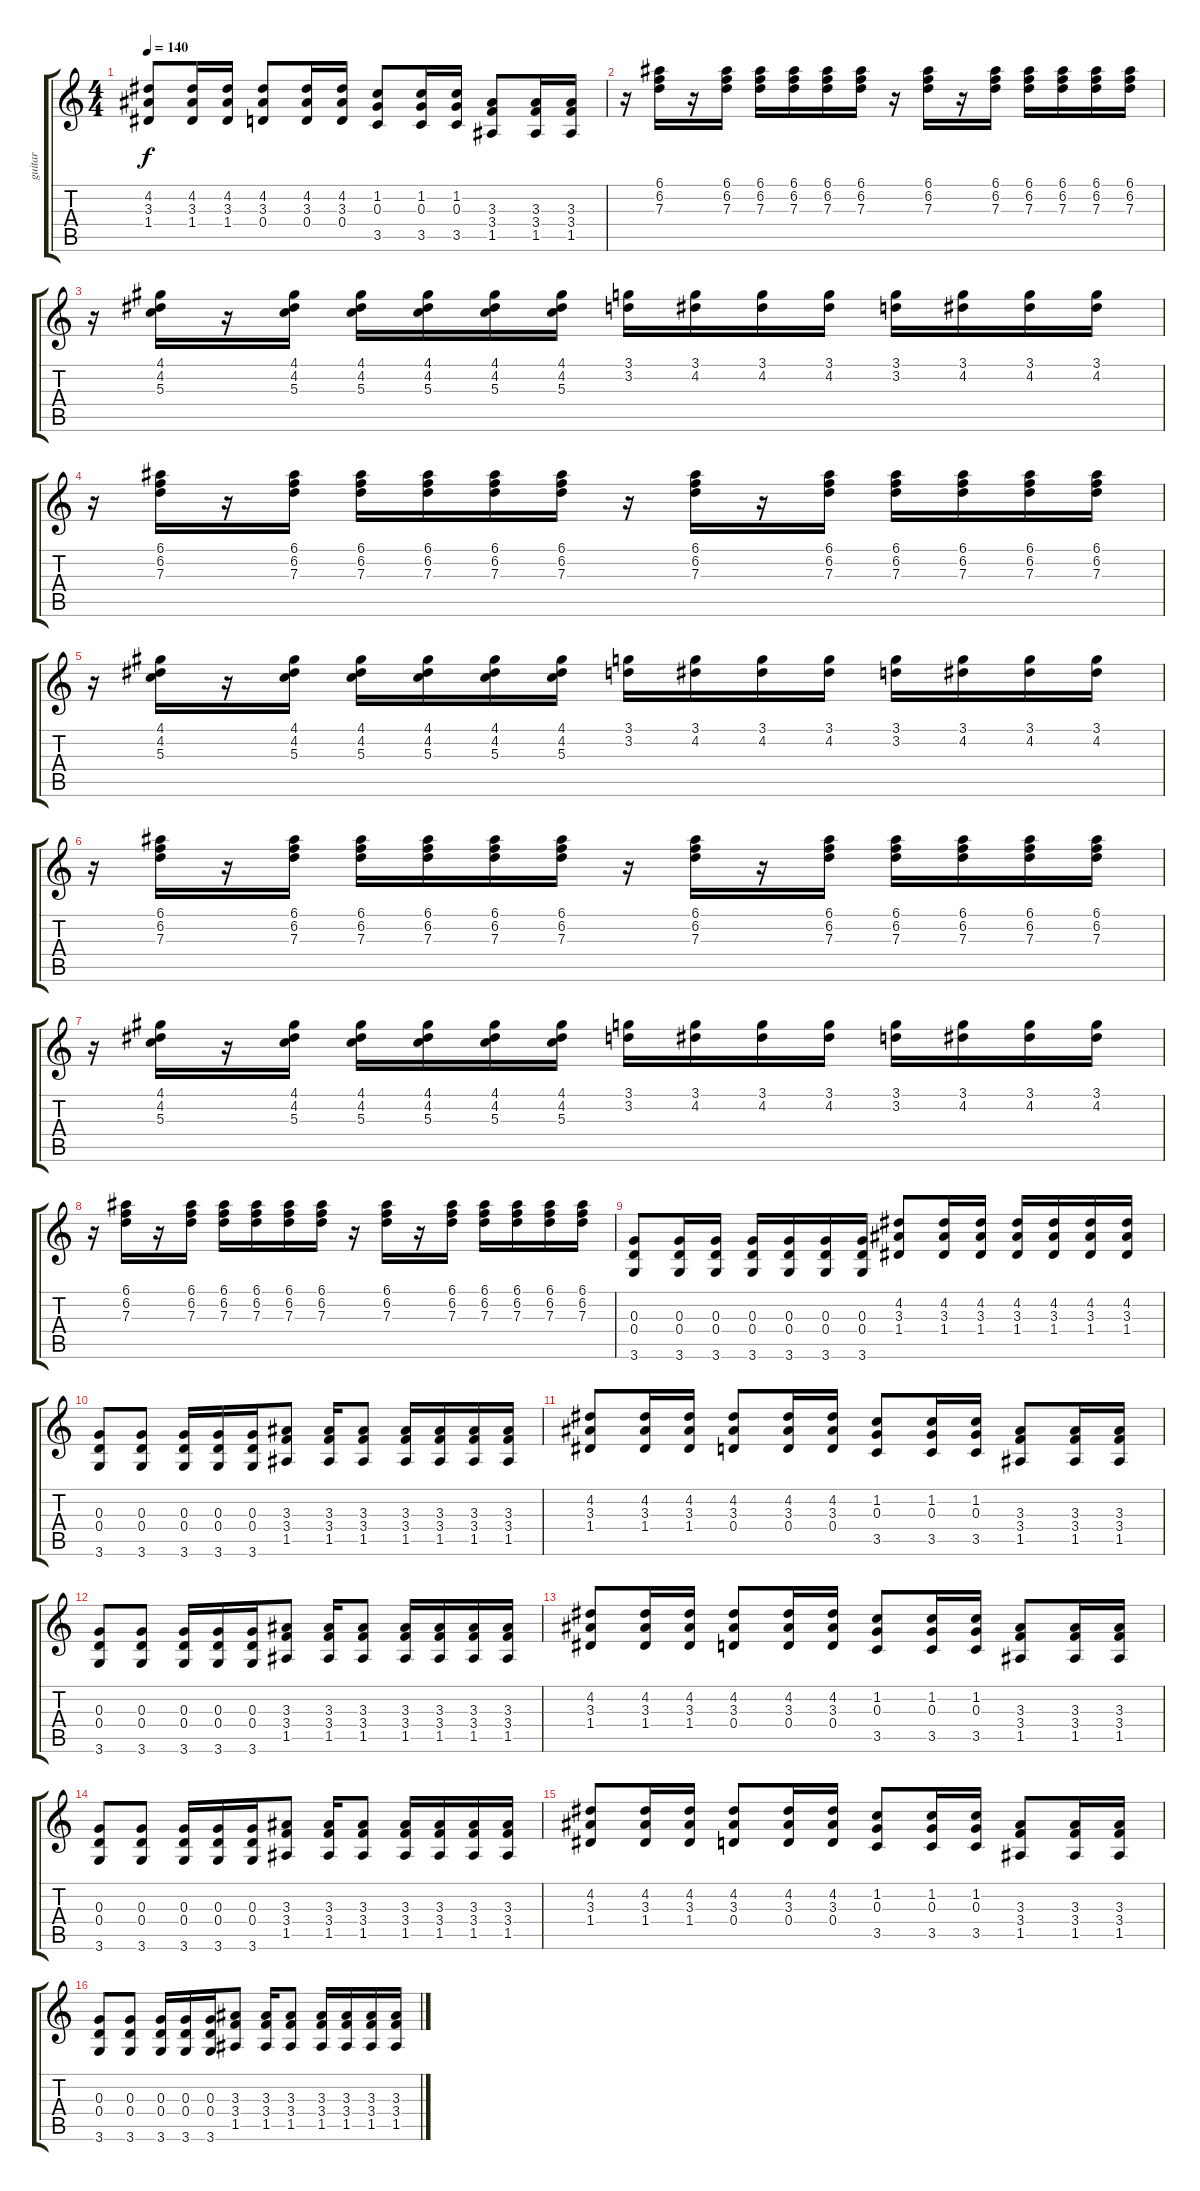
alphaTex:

\track ("guitar" "guitar") {instrument overdrivenguitar}
\staff {score tabs}
\tuning (E4 B3 G3 D3 A2 E2) {hide}
\ts (4 4)
\tempo 140
\clef g2
\ks c
(4.2 3.3 1.4).8{dy f} (4.2 3.3 1.4).16 (4.2 3.3 1.4).16 (4.2 3.3 0.4).8 (4.2 3.3 0.4).16 (4.2 3.3 0.4).16 (1.2 0.3 3.5).8 (1.2 0.3 3.5).16 (1.2 0.3 3.5).16 (3.3 3.4 1.5).8 (3.3 3.4 1.5).16 (3.3 3.4 1.5).16 |
r.16 (6.1 6.2 7.3).16 r.16 (6.1 6.2 7.3).16 (6.1 6.2 7.3).16 (6.1 6.2 7.3).16 (6.1 6.2 7.3).16 (6.1 6.2 7.3).16 r.16 (6.1 6.2 7.3).16 r.16 (6.1 6.2 7.3).16 (6.1 6.2 7.3).16 (6.1 6.2 7.3).16 (6.1 6.2 7.3).16 (6.1 6.2 7.3).16 |
r.16 (4.1 4.2 5.3).16 r.16 (4.1 4.2 5.3).16 (4.1 4.2 5.3).16 (4.1 4.2 5.3).16 (4.1 4.2 5.3).16 (4.1 4.2 5.3).16 (3.1 3.2).16 (3.1 4.2).16 (3.1 4.2).16 (3.1 4.2).16 (3.1 3.2).16 (3.1 4.2).16 (3.1 4.2).16 (3.1 4.2).16 |
r.16 (6.1 6.2 7.3).16 r.16 (6.1 6.2 7.3).16 (6.1 6.2 7.3).16 (6.1 6.2 7.3).16 (6.1 6.2 7.3).16 (6.1 6.2 7.3).16 r.16 (6.1 6.2 7.3).16 r.16 (6.1 6.2 7.3).16 (6.1 6.2 7.3).16 (6.1 6.2 7.3).16 (6.1 6.2 7.3).16 (6.1 6.2 7.3).16 |
r.16 (4.1 4.2 5.3).16 r.16 (4.1 4.2 5.3).16 (4.1 4.2 5.3).16 (4.1 4.2 5.3).16 (4.1 4.2 5.3).16 (4.1 4.2 5.3).16 (3.1 3.2).16 (3.1 4.2).16 (3.1 4.2).16 (3.1 4.2).16 (3.1 3.2).16 (3.1 4.2).16 (3.1 4.2).16 (3.1 4.2).16 |
r.16 (6.1 6.2 7.3).16 r.16 (6.1 6.2 7.3).16 (6.1 6.2 7.3).16 (6.1 6.2 7.3).16 (6.1 6.2 7.3).16 (6.1 6.2 7.3).16 r.16 (6.1 6.2 7.3).16 r.16 (6.1 6.2 7.3).16 (6.1 6.2 7.3).16 (6.1 6.2 7.3).16 (6.1 6.2 7.3).16 (6.1 6.2 7.3).16 |
r.16 (4.1 4.2 5.3).16 r.16 (4.1 4.2 5.3).16 (4.1 4.2 5.3).16 (4.1 4.2 5.3).16 (4.1 4.2 5.3).16 (4.1 4.2 5.3).16 (3.1 3.2).16 (3.1 4.2).16 (3.1 4.2).16 (3.1 4.2).16 (3.1 3.2).16 (3.1 4.2).16 (3.1 4.2).16 (3.1 4.2).16 |
r.16 (6.1 6.2 7.3).16 r.16 (6.1 6.2 7.3).16 (6.1 6.2 7.3).16 (6.1 6.2 7.3).16 (6.1 6.2 7.3).16 (6.1 6.2 7.3).16 r.16 (6.1 6.2 7.3).16 r.16 (6.1 6.2 7.3).16 (6.1 6.2 7.3).16 (6.1 6.2 7.3).16 (6.1 6.2 7.3).16 (6.1 6.2 7.3).16 |
(0.3 0.4 3.6).8 (0.3 0.4 3.6).16 (0.3 0.4 3.6).16 (0.3 0.4 3.6).16 (0.3 0.4 3.6).16 (0.3 0.4 3.6).16 (0.3 0.4 3.6).16 (4.2 3.3 1.4).8 (4.2 3.3 1.4).16 (4.2 3.3 1.4).16 (4.2 3.3 1.4).16 (4.2 3.3 1.4).16 (4.2 3.3 1.4).16 (4.2 3.3 1.4).16 |
(0.3 0.4 3.6).8 (0.3 0.4 3.6).8 (0.3 0.4 3.6).16 (0.3 0.4 3.6).16 (0.3 0.4 3.6).16 (3.3 3.4 1.5).8 (3.3 3.4 1.5).16 (3.3 3.4 1.5).8 (3.3 3.4 1.5).16 (3.3 3.4 1.5).16 (3.3 3.4 1.5).16 (3.3 3.4 1.5).16 |
(4.2 3.3 1.4).8 (4.2 3.3 1.4).16 (4.2 3.3 1.4).16 (4.2 3.3 0.4).8 (4.2 3.3 0.4).16 (4.2 3.3 0.4).16 (1.2 0.3 3.5).8 (1.2 0.3 3.5).16 (1.2 0.3 3.5).16 (3.3 3.4 1.5).8 (3.3 3.4 1.5).16 (3.3 3.4 1.5).16 |
(0.3 0.4 3.6).8 (0.3 0.4 3.6).8 (0.3 0.4 3.6).16 (0.3 0.4 3.6).16 (0.3 0.4 3.6).16 (3.3 3.4 1.5).8 (3.3 3.4 1.5).16 (3.3 3.4 1.5).8 (3.3 3.4 1.5).16 (3.3 3.4 1.5).16 (3.3 3.4 1.5).16 (3.3 3.4 1.5).16 |
(4.2 3.3 1.4).8 (4.2 3.3 1.4).16 (4.2 3.3 1.4).16 (4.2 3.3 0.4).8 (4.2 3.3 0.4).16 (4.2 3.3 0.4).16 (1.2 0.3 3.5).8 (1.2 0.3 3.5).16 (1.2 0.3 3.5).16 (3.3 3.4 1.5).8 (3.3 3.4 1.5).16 (3.3 3.4 1.5).16 |
(0.3 0.4 3.6).8 (0.3 0.4 3.6).8 (0.3 0.4 3.6).16 (0.3 0.4 3.6).16 (0.3 0.4 3.6).16 (3.3 3.4 1.5).8 (3.3 3.4 1.5).16 (3.3 3.4 1.5).8 (3.3 3.4 1.5).16 (3.3 3.4 1.5).16 (3.3 3.4 1.5).16 (3.3 3.4 1.5).16 |
(4.2 3.3 1.4).8 (4.2 3.3 1.4).16 (4.2 3.3 1.4).16 (4.2 3.3 0.4).8 (4.2 3.3 0.4).16 (4.2 3.3 0.4).16 (1.2 0.3 3.5).8 (1.2 0.3 3.5).16 (1.2 0.3 3.5).16 (3.3 3.4 1.5).8 (3.3 3.4 1.5).16 (3.3 3.4 1.5).16 |
(0.3 0.4 3.6).8 (0.3 0.4 3.6).8 (0.3 0.4 3.6).16 (0.3 0.4 3.6).16 (0.3 0.4 3.6).16 (3.3 3.4 1.5).8 (3.3 3.4 1.5).16 (3.3 3.4 1.5).8 (3.3 3.4 1.5).16 (3.3 3.4 1.5).16 (3.3 3.4 1.5).16 (3.3 3.4 1.5).16
